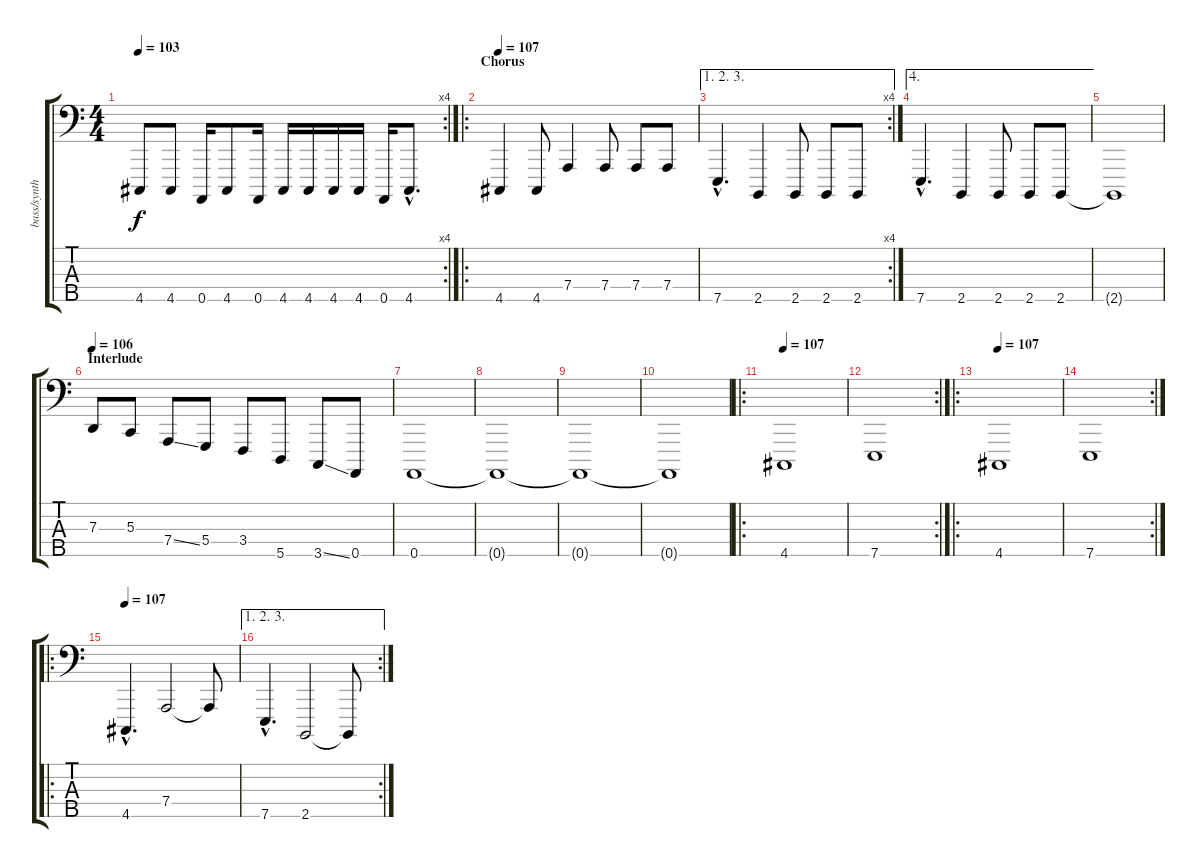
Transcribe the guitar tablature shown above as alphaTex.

\track ("bass/synth" "bass/synth") {instrument lead8bassandlead}
\staff {score tabs}
\tuning (F2 C2 G1 D1 A0) {hide}
\rc 4
\ts (4 4)
\tempo 103
\clef f4
\ks c
4.5.8{dy f} 4.5.8 0.5.16 4.5.8 0.5.16 4.5.16 4.5.16 4.5.16 4.5.16 0.5.16 4.5{hac}.8{d} |
\ro
\section ("" "Chorus")
\tempo 107
4.5.4 4.5.8 7.4.4 7.4.8 7.4.8 7.4.8 |
\ae (1 2 3)
\rc 4
7.5{hac}.4{d} 2.5.4 2.5.8 2.5.8 2.5.8 |
\ae 4
7.5{hac}.4{d} 2.5.4 2.5.8 2.5.8 2.5.8 |
2.5{t}.1 |
\section ("" "Interlude")
\tempo 106
7.3.8 5.3.8 7.4{ss}.8 5.4.8 3.4.8 5.5.8 3.5{ss}.8 0.5.8 |
0.5.1 |
0.5{t}.1 |
0.5{t}.1 |
0.5{t}.1 |
\ro
\tempo 107
4.5.1 |
\rc 2
7.5.1 |
\ro
\tempo 107
4.5.1 |
\rc 2
7.5.1 |
\ro
\tempo 107
4.5{hac}.4{d} 7.4.2 7.4{t}.8 |
\ae (1 2 3)
\rc 2
7.5{hac}.4{d} 2.5.2 2.5{t}.8
